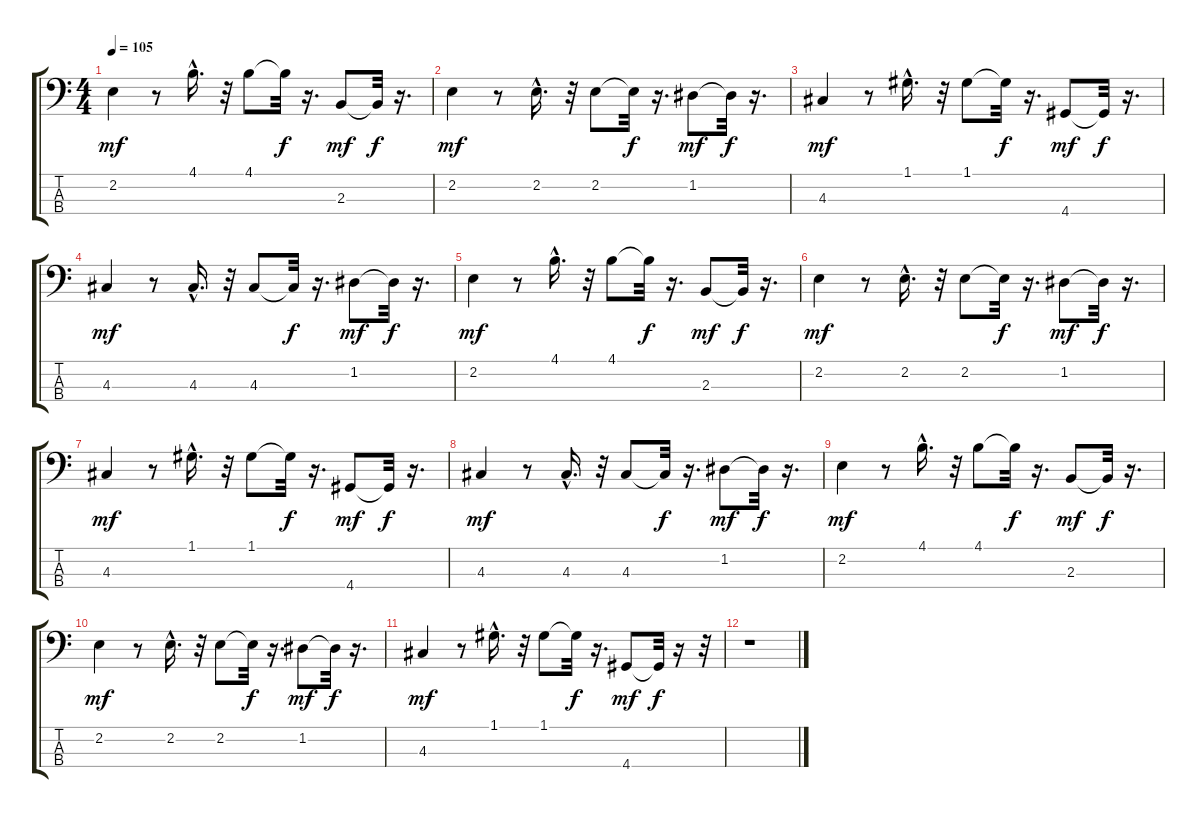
\track "" {instrument fretlessbass}
\staff {score tabs}
\tuning (G2 D2 A1 E1) {hide}
\ts (4 4)
\tempo 105
\clef f4
\ks c
2.2.4{dy mf} r.8 4.1{hac}.16{d} r.32 4.1.8 4.1{t}.32{dy f} r.16{d} 2.3.8{dy mf} 2.3{t}.32{dy f} r.16{d} |
2.2.4{dy mf} r.8 2.2{hac}.16{d} r.32 2.2.8 2.2{t}.32{dy f} r.16{d} 1.2.8{dy mf} 1.2{t}.32{dy f} r.16{d} |
4.3.4{dy mf} r.8 1.1{hac}.16{d} r.32 1.1.8 1.1{t}.32{dy f} r.16{d} 4.4.8{dy mf} 4.4{t}.32{dy f} r.16{d} |
4.3.4{dy mf} r.8 4.3{hac}.16{d} r.32 4.3.8 4.3{t}.32{dy f} r.16{d} 1.2.8{dy mf} 1.2{t}.32{dy f} r.16{d} |
2.2.4{dy mf volume 13} r.8 4.1{hac}.16{d volume 12} r.32 4.1.8{volume 12} 4.1{t}.32{dy f} r.16{d} 2.3.8{dy mf volume 12} 2.3{t}.32{dy f} r.16{d} |
2.2.4{dy mf volume 11} r.8 2.2{hac}.16{d volume 10} r.32 2.2.8{volume 10} 2.2{t}.32{dy f} r.16{d} 1.2.8{dy mf volume 10} 1.2{t}.32{dy f} r.16{d} |
4.3.4{dy mf volume 9} r.8 1.1{hac}.16{d volume 8} r.32 1.1.8{volume 8} 1.1{t}.32{dy f} r.16{d} 4.4.8{dy mf volume 8} 4.4{t}.32{dy f} r.16{d} |
4.3.4{dy mf volume 7} r.8 4.3{hac}.16{d volume 7} r.32 4.3.8{volume 6} 4.3{t}.32{dy f} r.16{d} 1.2.8{dy mf volume 6} 1.2{t}.32{dy f} r.16{d} |
2.2.4{dy mf volume 6} r.8 4.1{hac}.16{d volume 5} r.32 4.1.8{volume 5} 4.1{t}.32{dy f} r.16{d} 2.3.8{dy mf volume 4} 2.3{t}.32{dy f} r.16{d} |
2.2.4{dy mf volume 4} r.8 2.2{hac}.16{d volume 3} r.32 2.2.8{volume 3} 2.2{t}.32{dy f} r.16{d} 1.2.8{dy mf volume 2} 1.2{t}.32{dy f} r.16{d} |
4.3.4{dy mf volume 2} r.8 1.1{hac}.16{d volume 1} r.32 1.1.8{volume 1} 1.1{t}.32{dy f} r.16{d} 4.4.8{dy mf volume 0} 4.4{t}.32{dy f} r.16 r.32 |
r.1
